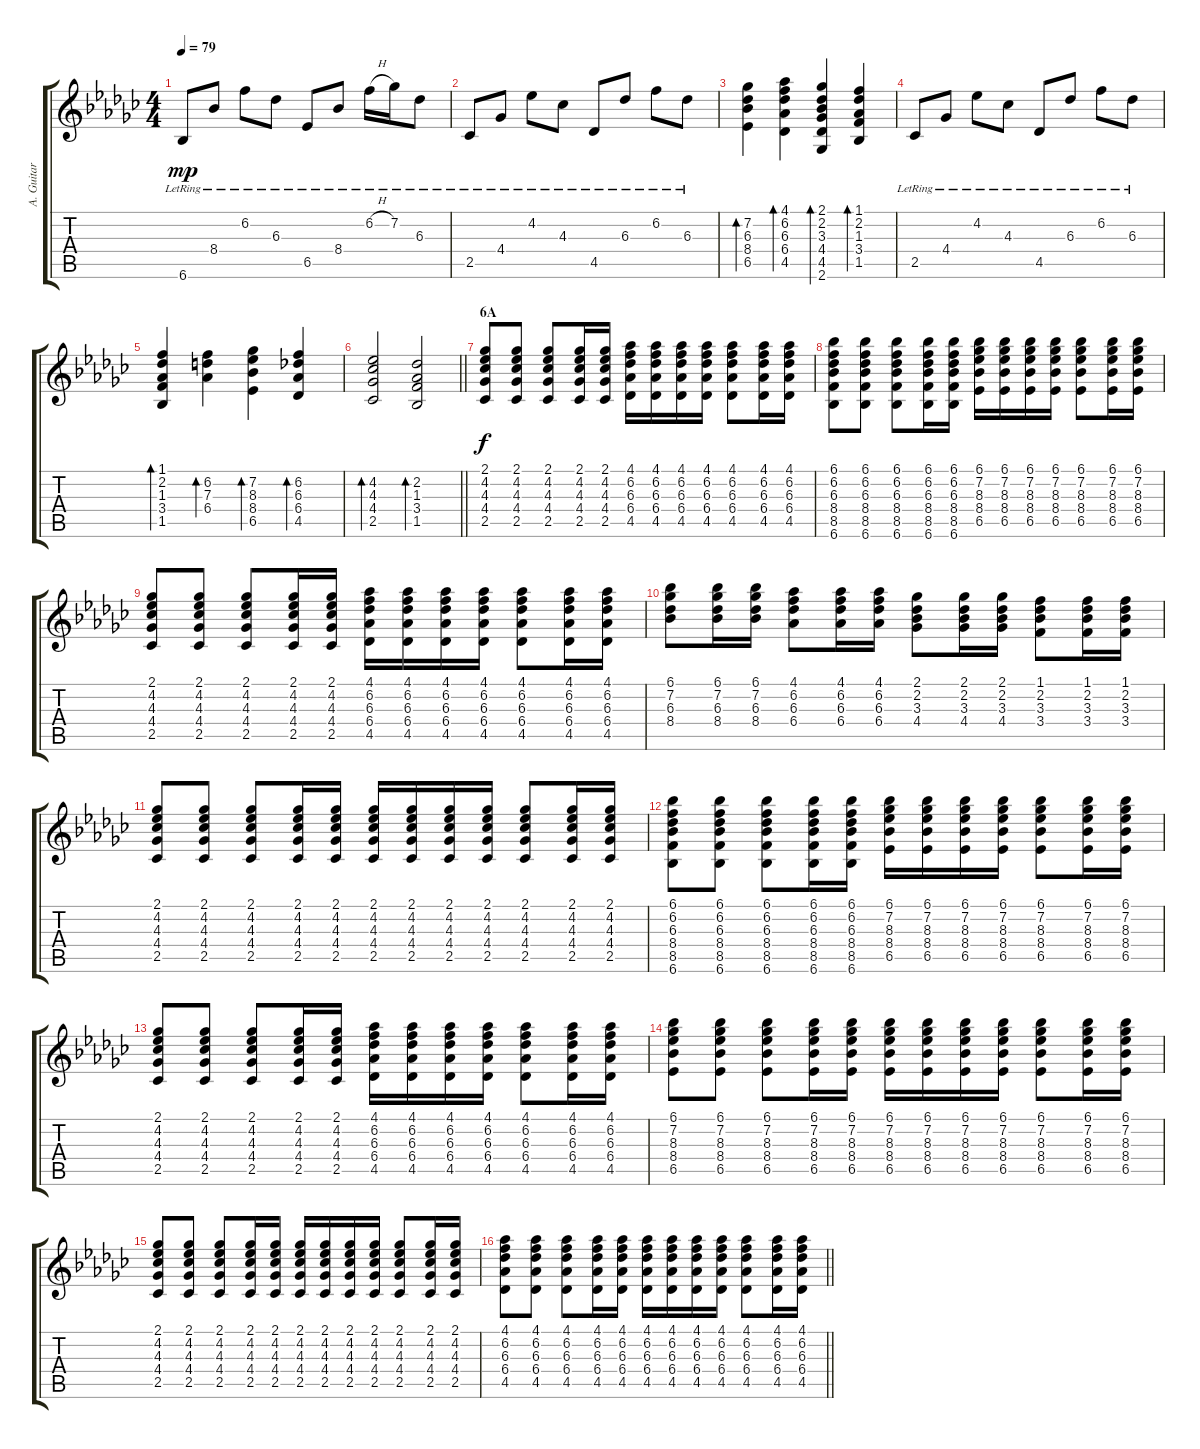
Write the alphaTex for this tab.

\track ("A. Guitar" "A. Guitar") {instrument acousticguitarsteel}
\staff {score tabs}
\tuning (E4 B3 G3 D3 A2 E2) {hide}
\ts (4 4)
\tempo 79
\clef g2
\ks gb
6.6{lr}.8{dy mp} 8.4{lr}.8 6.2{lr}.8 6.3{lr}.8 6.5{lr}.8 8.4{lr}.8 6.2{h lr}.16 7.2{lr}.16 6.3{lr}.8 |
2.5{lr}.8 4.4{lr}.8 4.2{lr}.8 4.3{lr}.8 4.5{lr}.8 6.3{lr}.8 6.2{lr}.8 6.3{lr}.8 |
(7.2 6.3 8.4 6.5).4{bd 120} (4.1 6.2 6.3 6.4 4.5).4{bd 120} (2.1 2.2 3.3 4.4 4.5 2.6).4{bd 120} (1.1 2.2 1.3 3.4 1.5).4{bd 120} |
2.5{lr}.8 4.4{lr}.8 4.2{lr}.8 4.3{lr}.8 4.5{lr}.8 6.3{lr}.8 6.2{lr}.8 6.3{lr}.8 |
(1.1 2.2 1.3 3.4 1.5).4{bd 120} (6.2 7.3 6.4).4{bd 120} (7.2 8.3 8.4 6.5).4{bd 120} (6.2 6.3 6.4 4.5).4{bd 120} |
\barLineRight lightlight
(4.2 4.3 4.4 2.5).2{bd 120} (2.2 1.3 3.4 1.5).2{bd 120} |
\section ("" "6A")
(2.1 4.2 4.3 4.4 2.5).8{dy f} (2.1 4.2 4.3 4.4 2.5).8 (2.1 4.2 4.3 4.4 2.5).8 (2.1 4.2 4.3 4.4 2.5).16 (2.1 4.2 4.3 4.4 2.5).16 (4.1 6.2 6.3 6.4 4.5).16 (4.1 6.2 6.3 6.4 4.5).16 (4.1 6.2 6.3 6.4 4.5).16 (4.1 6.2 6.3 6.4 4.5).16 (4.1 6.2 6.3 6.4 4.5).8 (4.1 6.2 6.3 6.4 4.5).16 (4.1 6.2 6.3 6.4 4.5).16 |
(6.1 6.2 6.3 8.4 8.5 6.6).8 (6.1 6.2 6.3 8.4 8.5 6.6).8 (6.1 6.2 6.3 8.4 8.5 6.6).8 (6.1 6.2 6.3 8.4 8.5 6.6).16 (6.1 6.2 6.3 8.4 8.5 6.6).16 (6.1 7.2 8.3 8.4 6.5).16 (6.1 7.2 8.3 8.4 6.5).16 (6.1 7.2 8.3 8.4 6.5).16 (6.1 7.2 8.3 8.4 6.5).16 (6.1 7.2 8.3 8.4 6.5).8 (6.1 7.2 8.3 8.4 6.5).16 (6.1 7.2 8.3 8.4 6.5).16 |
(2.1 4.2 4.3 4.4 2.5).8 (2.1 4.2 4.3 4.4 2.5).8 (2.1 4.2 4.3 4.4 2.5).8 (2.1 4.2 4.3 4.4 2.5).16 (2.1 4.2 4.3 4.4 2.5).16 (4.1 6.2 6.3 6.4 4.5).16 (4.1 6.2 6.3 6.4 4.5).16 (4.1 6.2 6.3 6.4 4.5).16 (4.1 6.2 6.3 6.4 4.5).16 (4.1 6.2 6.3 6.4 4.5).8 (4.1 6.2 6.3 6.4 4.5).16 (4.1 6.2 6.3 6.4 4.5).16 |
(6.1 7.2 6.3 8.4).8 (6.1 7.2 6.3 8.4).16 (6.1 7.2 6.3 8.4).16 (4.1 6.2 6.3 6.4).8 (4.1 6.2 6.3 6.4).16 (4.1 6.2 6.3 6.4).16 (2.1 2.2 3.3 4.4).8 (2.1 2.2 3.3 4.4).16 (2.1 2.2 3.3 4.4).16 (1.1 2.2 3.3 3.4).8 (1.1 2.2 3.3 3.4).16 (1.1 2.2 3.3 3.4).16 |
(2.1 4.2 4.3 4.4 2.5).8 (2.1 4.2 4.3 4.4 2.5).8 (2.1 4.2 4.3 4.4 2.5).8 (2.1 4.2 4.3 4.4 2.5).16 (2.1 4.2 4.3 4.4 2.5).16 (2.1 4.2 4.3 4.4 2.5).16 (2.1 4.2 4.3 4.4 2.5).16 (2.1 4.2 4.3 4.4 2.5).16 (2.1 4.2 4.3 4.4 2.5).16 (2.1 4.2 4.3 4.4 2.5).8 (2.1 4.2 4.3 4.4 2.5).16 (2.1 4.2 4.3 4.4 2.5).16 |
(6.1 6.2 6.3 8.4 8.5 6.6).8 (6.1 6.2 6.3 8.4 8.5 6.6).8 (6.1 6.2 6.3 8.4 8.5 6.6).8 (6.1 6.2 6.3 8.4 8.5 6.6).16 (6.1 6.2 6.3 8.4 8.5 6.6).16 (6.1 7.2 8.3 8.4 6.5).16 (6.1 7.2 8.3 8.4 6.5).16 (6.1 7.2 8.3 8.4 6.5).16 (6.1 7.2 8.3 8.4 6.5).16 (6.1 7.2 8.3 8.4 6.5).8 (6.1 7.2 8.3 8.4 6.5).16 (6.1 7.2 8.3 8.4 6.5).16 |
(2.1 4.2 4.3 4.4 2.5).8 (2.1 4.2 4.3 4.4 2.5).8 (2.1 4.2 4.3 4.4 2.5).8 (2.1 4.2 4.3 4.4 2.5).16 (2.1 4.2 4.3 4.4 2.5).16 (4.1 6.2 6.3 6.4 4.5).16 (4.1 6.2 6.3 6.4 4.5).16 (4.1 6.2 6.3 6.4 4.5).16 (4.1 6.2 6.3 6.4 4.5).16 (4.1 6.2 6.3 6.4 4.5).8 (4.1 6.2 6.3 6.4 4.5).16 (4.1 6.2 6.3 6.4 4.5).16 |
(6.1 7.2 8.3 8.4 6.5).8 (6.1 7.2 8.3 8.4 6.5).8 (6.1 7.2 8.3 8.4 6.5).8 (6.1 7.2 8.3 8.4 6.5).16 (6.1 7.2 8.3 8.4 6.5).16 (6.1 7.2 8.3 8.4 6.5).16 (6.1 7.2 8.3 8.4 6.5).16 (6.1 7.2 8.3 8.4 6.5).16 (6.1 7.2 8.3 8.4 6.5).16 (6.1 7.2 8.3 8.4 6.5).8 (6.1 7.2 8.3 8.4 6.5).16 (6.1 7.2 8.3 8.4 6.5).16 |
(2.1 4.2 4.3 4.4 2.5).8 (2.1 4.2 4.3 4.4 2.5).8 (2.1 4.2 4.3 4.4 2.5).8 (2.1 4.2 4.3 4.4 2.5).16 (2.1 4.2 4.3 4.4 2.5).16 (2.1 4.2 4.3 4.4 2.5).16 (2.1 4.2 4.3 4.4 2.5).16 (2.1 4.2 4.3 4.4 2.5).16 (2.1 4.2 4.3 4.4 2.5).16 (2.1 4.2 4.3 4.4 2.5).8 (2.1 4.2 4.3 4.4 2.5).16 (2.1 4.2 4.3 4.4 2.5).16 |
\barLineRight lightlight
(4.1 6.2 6.3 6.4 4.5).8 (4.1 6.2 6.3 6.4 4.5).8 (4.1 6.2 6.3 6.4 4.5).8 (4.1 6.2 6.3 6.4 4.5).16 (4.1 6.2 6.3 6.4 4.5).16 (4.1 6.2 6.3 6.4 4.5).16 (4.1 6.2 6.3 6.4 4.5).16 (4.1 6.2 6.3 6.4 4.5).16 (4.1 6.2 6.3 6.4 4.5).16 (4.1 6.2 6.3 6.4 4.5).8 (4.1 6.2 6.3 6.4 4.5).16 (4.1 6.2 6.3 6.4 4.5).16
